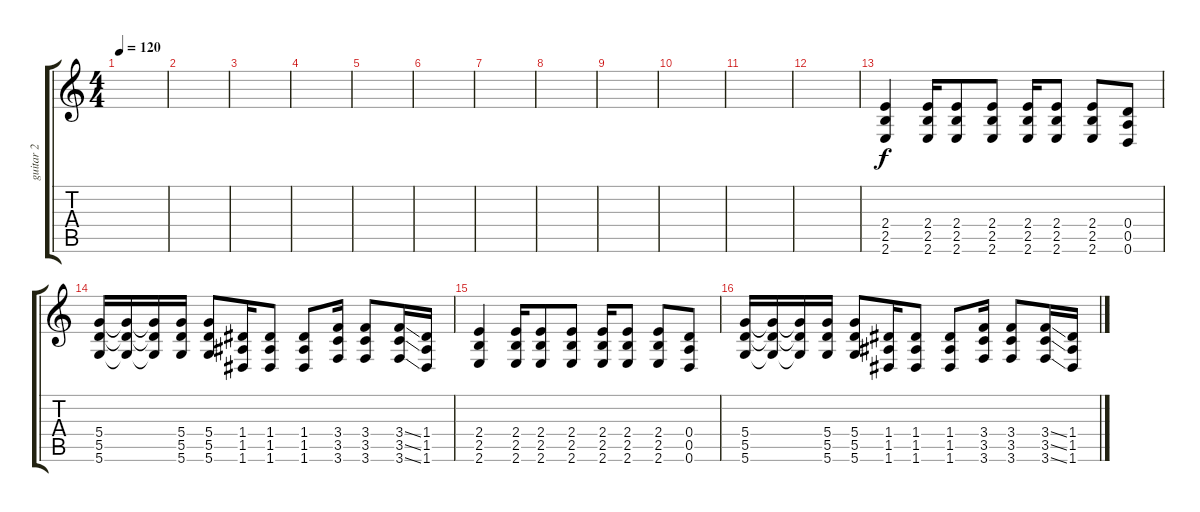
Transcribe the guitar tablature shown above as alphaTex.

\track ("guitar 2" "guitar 2") {instrument distortionguitar}
\staff {score tabs}
\tuning (E4 B3 G3 D3 A2 D2) {hide}
\ts (4 4)
\tempo 120
\clef g2
\ks c
|
|
|
|
|
|
|
|
|
|
|
|
(2.4 2.5 2.6).4{volume 15} (2.4 2.5 2.6).16 (2.4 2.5 2.6).8 (2.4 2.5 2.6).8 (2.4 2.5 2.6).16 (2.4 2.5 2.6).8 (2.4 2.5 2.6).8 (0.4 0.5 0.6).8 |
(5.4 5.5 5.6).16 (5.4{t} 5.5{t} 5.6{t}).16 (5.4{t} 5.5{t} 5.6{t}).16 (5.4 5.5 5.6).16{volume 15} (5.4 5.5 5.6).8 (1.4 1.5 1.6).16 (1.4 1.5 1.6).8 (1.4 1.5 1.6).8 (3.4 3.5 3.6).16 (3.4 3.5 3.6).8 (3.4{ss} 3.5{ss} 3.6{ss}).16 (1.4 1.5 1.6).16 |
(2.4 2.5 2.6).4{volume 15} (2.4 2.5 2.6).16 (2.4 2.5 2.6).8 (2.4 2.5 2.6).8 (2.4 2.5 2.6).16 (2.4 2.5 2.6).8 (2.4 2.5 2.6).8 (0.4 0.5 0.6).8 |
(5.4 5.5 5.6).16 (5.4{t} 5.5{t} 5.6{t}).16 (5.4{t} 5.5{t} 5.6{t}).16 (5.4 5.5 5.6).16{volume 15} (5.4 5.5 5.6).8 (1.4 1.5 1.6).16 (1.4 1.5 1.6).8 (1.4 1.5 1.6).8 (3.4 3.5 3.6).16 (3.4 3.5 3.6).8 (3.4{ss} 3.5{ss} 3.6{ss}).16 (1.4 1.5 1.6).16
